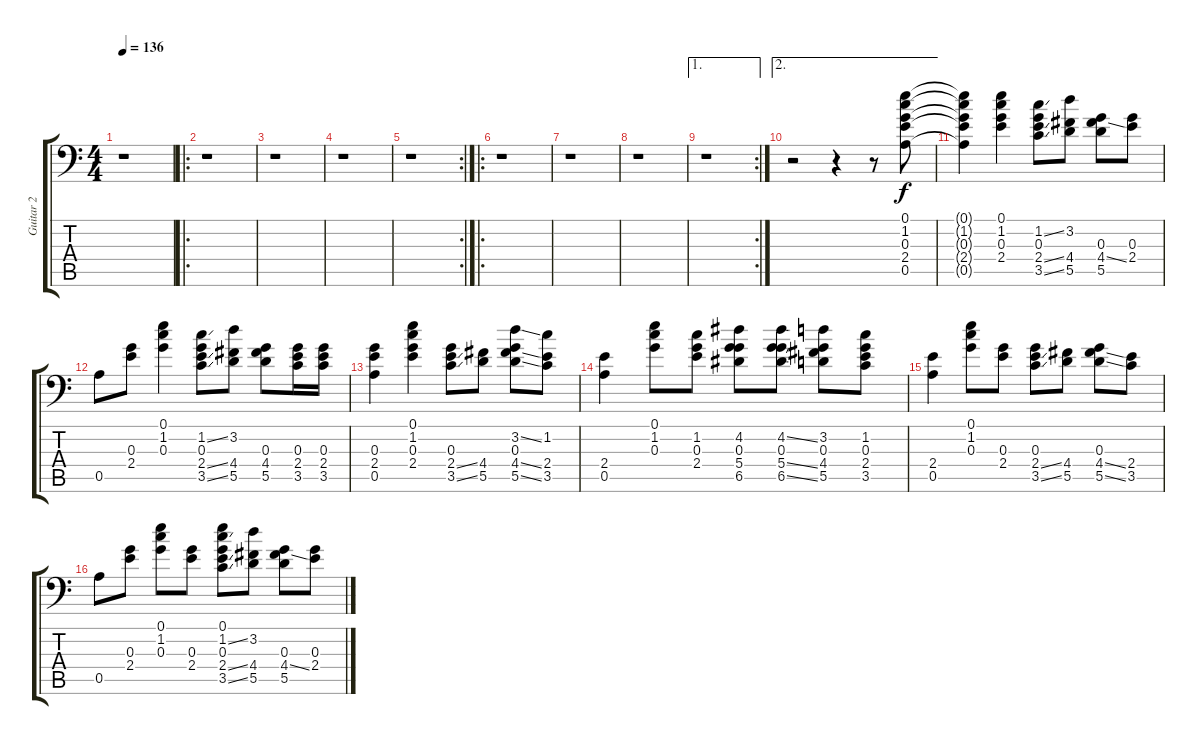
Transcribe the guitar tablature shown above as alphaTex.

\track ("Guitar 2" "Guitar 2") {instrument electricguitarclean}
\staff {score tabs}
\tuning (E4 B3 G3 D3 A2 A1) {hide}
\ts (4 4)
\tempo 136
\clef f4
\ks c
r.1{dy f instrument electricguitarclean} |
\ro
r.1 |
r.1 |
r.1 |
\rc 2
r.1 |
\ro
r.1 |
r.1 |
r.1 |
\ae 1
\rc 2
r.1 |
\ae 2
r.2 r.4 r.8 (0.1 1.2 0.3 2.4 0.5).8 |
(0.1{t} 1.2{t} 0.3{t} 2.4{t} 0.5{t}).4 (0.1 1.2 0.3 2.4).4 (1.2{ss} 0.3 2.4{ss} 3.5{ss}).8 (3.2 4.4 5.5).8 (0.3 4.4{ss} 5.5).8 (0.3 2.4).8 |
0.5.8 (0.3 2.4).8 (0.1 1.2 0.3).4 (1.2{ss} 0.3 2.4{ss} 3.5{ss}).8 (3.2 4.4 5.5).8 (0.3 4.4 5.5).8 (0.3 2.4 3.5).16 (0.3 2.4 3.5).16 |
(0.3 2.4 0.5).4 (0.1 1.2 0.3 2.4).4 (0.3 2.4{ss} 3.5{ss}).8 (4.4 5.5).8 (3.2{ss} 0.3 4.4{ss} 5.5{ss}).8 (1.2 2.4 3.5).8 |
(2.4 0.5).4 (0.1 1.2 0.3).8 (1.2 0.3 2.4).8 (4.2 0.3 5.4 6.5).8 (4.2{ss} 0.3 5.4{ss} 6.5{ss}).8 (3.2 0.3 4.4 5.5).8 (1.2 0.3 2.4 3.5).8 |
(2.4 0.5).4 (0.1 1.2 0.3).8 (0.3 2.4).8 (0.3 2.4{ss} 3.5{ss}).8 (4.4 5.5).8 (0.3 4.4{ss} 5.5{ss}).8 (2.4 3.5).8 |
0.5.8 (0.3 2.4).8 (0.1 1.2 0.3).8 (0.3 2.4).8 (0.1 1.2{ss} 0.3 2.4{ss} 3.5{ss}).8 (3.2 4.4 5.5).8 (0.3 4.4{ss} 5.5).8 (0.3 2.4).8
